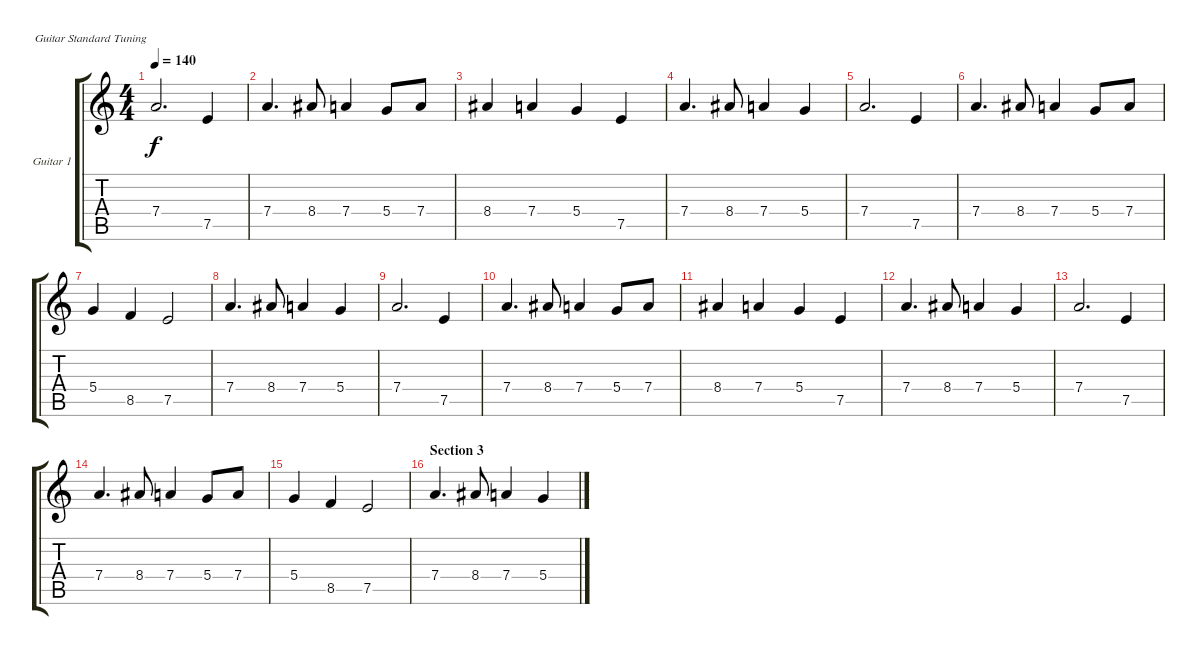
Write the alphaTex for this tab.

\defaultSystemsLayout 4
\bracketExtendMode groupsimilarinstruments
\firstSystemTrackNameOrientation horizontal
\otherSystemsTrackNameOrientation horizontal
\track ("Guitar 1" "Guitar 1") {instrument distortionguitar}
\staff {score tabs}
\tuning (E4 B3 G3 D3 A2 E2)
\ts (4 4)
\tempo 140
\clef g2
\ks aminor
7.4.2{d dy f} 7.5.4 |
7.4.4{d} 8.4.8 7.4.4 5.4.8 7.4.8 |
8.4.4 7.4.4 5.4.4 7.5.4 |
7.4.4{d} 8.4.8 7.4.4 5.4.4 |
7.4.2{d} 7.5.4 |
7.4.4{d} 8.4.8 7.4.4 5.4.8 7.4.8 |
5.4.4 8.5.4 7.5.2 |
7.4.4{d} 8.4.8 7.4.4 5.4.4 |
7.4.2{d} 7.5.4 |
7.4.4{d} 8.4.8 7.4.4 5.4.8 7.4.8 |
8.4.4 7.4.4 5.4.4 7.5.4 |
7.4.4{d} 8.4.8 7.4.4 5.4.4 |
7.4.2{d} 7.5.4 |
7.4.4{d} 8.4.8 7.4.4 5.4.8 7.4.8 |
5.4.4 8.5.4 7.5.2 |
\section ("" "Section 3")
7.4.4{d} 8.4.8 7.4.4 5.4.4
